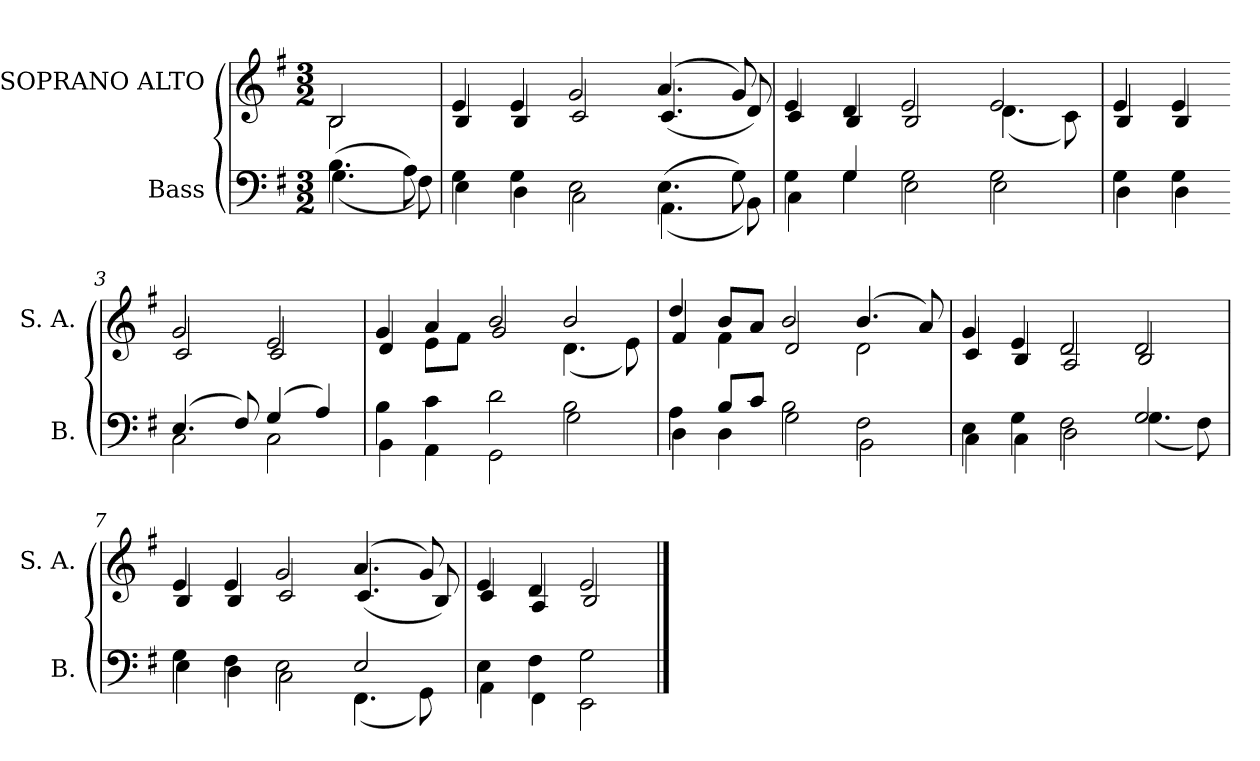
**kern	**kern
*part2	*part1
*staff2	*staff1
*I"Bass	*I"SOPRANO ALTO
*I'B.	*I'S. A.
!!LO:PB:g=z
*clefF4	*clefG2
*k[f#]	*k[f#]
*G:	*G:
*M3/2	*M3/2
=	=
*^	*^
(4.Bi\	(4.Gi\	2Bi/	2Bi\
8Ai\)	8F#i\)	.	.
=	=	=	=
4Gi\	4Ei\	4ei/	4Bi/
4Gi\	4Di\	4ei/	4Bi/
2Ei\	2Ci\	2gi/	2ci/
(4.Ei\	(4.AAi\	(4.ai/	(4.ci/
8Gi\)	8BBi\)	8gi/)	8di/)
=1	=1	=1	=1
4Gi\	4Ci\	4ei/	4ci/
4Gi/	4Gi\	4di/	4Bi/
2Gi\	2Ei\	2ei/	2Bi/
2Gi\	2Ei\	2ei/	(4.di\
.	.	.	8ci\)
=2	=2	=2	=2
4Gi\	4Di\	4ei/	4Bi/
4Gi\	4Di\	4ei/	4Bi/
!!LO:LB:g=z	!!
=3-	=3-	=3-	=3-
(4.Ei/	2Ci\	2gi/	2ci/
8F#i/)	.	.	.
(4Gi/	2Ci\	2ei/	2ci/
4Ai/)	.	.	.
=4	=4	=4	=4
4Bi\	4BBi\	4gi/	4di/
4ci\	4AAi\	4ai/	8ei\L
.	.	.	8f#i\J
2di\	2GGi\	2bi/	2gi/
2Bi\	2Gi\	2bi/	(4.di\
.	.	.	8ei\)
=5	=5	=5	=5
4Ai\	4Di\	4ddi/	4f#i/
8Bi/L	4Di\	8bi/L	4f#i\
8ci/J	.	8ai/J	.
2Bi\	2Gi\	2bi/	2di/
2F#i\	2BBi\	(4.bi/	2di\
.	.	8ai/)	.
!!LO:LB:g=z	!!
=6	=6	=6	=6
4Ei\	4Ci\	4gi/	4ci/
4Gi\	4Ci\	4ei/	4Bi/
2F#i\	2Di\	2di/	2Ai/
2Gi/	(4.Gi\	2di/	2Bi/
.	8F#i\)	.	.
=7	=7	=7	=7
4Gi\	4Ei\	4ei/	4Bi/
4F#i\	4Di\	4ei/	4Bi/
2Ei\	2Ci\	2gi/	2ci/
2Ei/	(4.FF#i\	(4.ai/	(4.ci/
.	8GGi\)	8gi/)	8Bi/)
=8	=8	=8	=8
4Ei\	4AAi\	4ei/	4ci/
4F#i\	4FF#i\	4di/	4Ai/
2Gi\	2EEi\	2ei/	2Bi/
*v	*v	*	*
*	*v	*v
==	==
*-	*-
